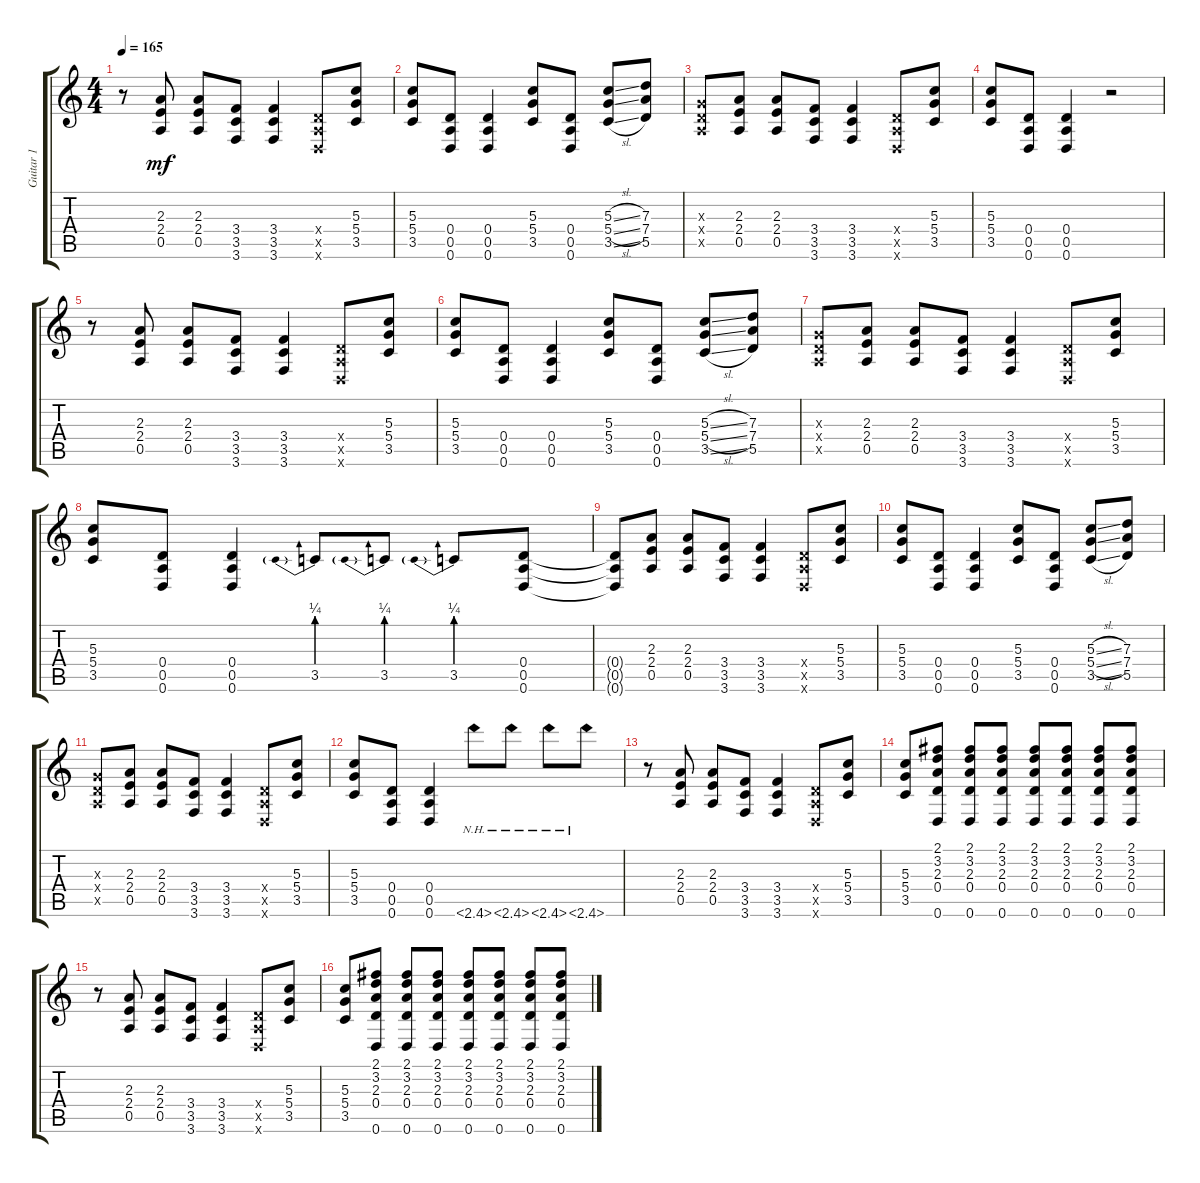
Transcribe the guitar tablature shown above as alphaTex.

\track ("Guitar 1" "Guitar 1") {instrument distortionguitar}
\staff {score tabs}
\tuning (E4 B3 G3 D3 A2 D2) {hide}
\ts (4 4)
\tempo 165
\clef g2
\ks c
r.8{dy mf} (2.3 2.4 0.5).8 (2.3 2.4 0.5).8 (3.4 3.5 3.6).8 (3.4 3.5 3.6).4 (0.4{x} 0.5{x} 0.6{x}).8 (5.3 5.4 3.5).8 |
(5.3 5.4 3.5).8 (0.4 0.5 0.6).8 (0.4 0.5 0.6).4 (5.3 5.4 3.5).8 (0.4 0.5 0.6).8 (5.3{sl} 5.4{sl} 3.5{sl}).8 (7.3 7.4 5.5).8 |
(0.3{x} 0.4{x} 0.5{x}).8 (2.3 2.4 0.5).8 (2.3 2.4 0.5).8 (3.4 3.5 3.6).8 (3.4 3.5 3.6).4 (0.4{x} 0.5{x} 0.6{x}).8 (5.3 5.4 3.5).8 |
(5.3 5.4 3.5).8 (0.4 0.5 0.6).8 (0.4 0.5 0.6).4 r.2 |
r.8 (2.3 2.4 0.5).8 (2.3 2.4 0.5).8 (3.4 3.5 3.6).8 (3.4 3.5 3.6).4 (0.4{x} 0.5{x} 0.6{x}).8 (5.3 5.4 3.5).8 |
(5.3 5.4 3.5).8 (0.4 0.5 0.6).8 (0.4 0.5 0.6).4 (5.3 5.4 3.5).8 (0.4 0.5 0.6).8 (5.3{sl} 5.4{sl} 3.5{sl}).8 (7.3 7.4 5.5).8 |
(0.3{x} 0.4{x} 0.5{x}).8 (2.3 2.4 0.5).8 (2.3 2.4 0.5).8 (3.4 3.5 3.6).8 (3.4 3.5 3.6).4 (0.4{x} 0.5{x} 0.6{x}).8 (5.3 5.4 3.5).8 |
(5.3 5.4 3.5).8 (0.4 0.5 0.6).8 (0.4 0.5 0.6).4 3.5{be (prebend 0 1 60 1)}.8 3.5{be (prebend 0 1 60 1)}.8 3.5{be (prebend 0 1 60 1)}.8 (0.4 0.5 0.6).8 |
(0.4{t} 0.5{t} 0.6{t}).8 (2.3 2.4 0.5).8 (2.3 2.4 0.5).8 (3.4 3.5 3.6).8 (3.4 3.5 3.6).4 (0.4{x} 0.5{x} 0.6{x}).8 (5.3 5.4 3.5).8 |
(5.3 5.4 3.5).8 (0.4 0.5 0.6).8 (0.4 0.5 0.6).4 (5.3 5.4 3.5).8 (0.4 0.5 0.6).8 (5.3{sl} 5.4{sl} 3.5{sl}).8 (7.3 7.4 5.5).8 |
(0.3{x} 0.4{x} 0.5{x}).8 (2.3 2.4 0.5).8 (2.3 2.4 0.5).8 (3.4 3.5 3.6).8 (3.4 3.5 3.6).4 (0.4{x} 0.5{x} 0.6{x}).8 (5.3 5.4 3.5).8 |
(5.3 5.4 3.5).8 (0.4 0.5 0.6).8 (0.4 0.5 0.6).4 2.6{nh}.8 2.6{nh}.8 2.6{nh}.8 2.6{nh}.8 |
r.8 (2.3 2.4 0.5).8 (2.3 2.4 0.5).8 (3.4 3.5 3.6).8 (3.4 3.5 3.6).4 (0.4{x} 0.5{x} 0.6{x}).8 (5.3 5.4 3.5).8 |
(5.3 5.4 3.5).8 (2.1 3.2 2.3 0.4 0.6).8 (2.1 3.2 2.3 0.4 0.6).8 (2.1 3.2 2.3 0.4 0.6).8 (2.1 3.2 2.3 0.4 0.6).8 (2.1 3.2 2.3 0.4 0.6).8 (2.1 3.2 2.3 0.4 0.6).8 (2.1 3.2 2.3 0.4 0.6).8 |
r.8 (2.3 2.4 0.5).8 (2.3 2.4 0.5).8 (3.4 3.5 3.6).8 (3.4 3.5 3.6).4 (0.4{x} 0.5{x} 0.6{x}).8 (5.3 5.4 3.5).8 |
(5.3 5.4 3.5).8 (2.1 3.2 2.3 0.4 0.6).8 (2.1 3.2 2.3 0.4 0.6).8 (2.1 3.2 2.3 0.4 0.6).8 (2.1 3.2 2.3 0.4 0.6).8 (2.1 3.2 2.3 0.4 0.6).8 (2.1 3.2 2.3 0.4 0.6).8 (2.1 3.2 2.3 0.4 0.6).8
